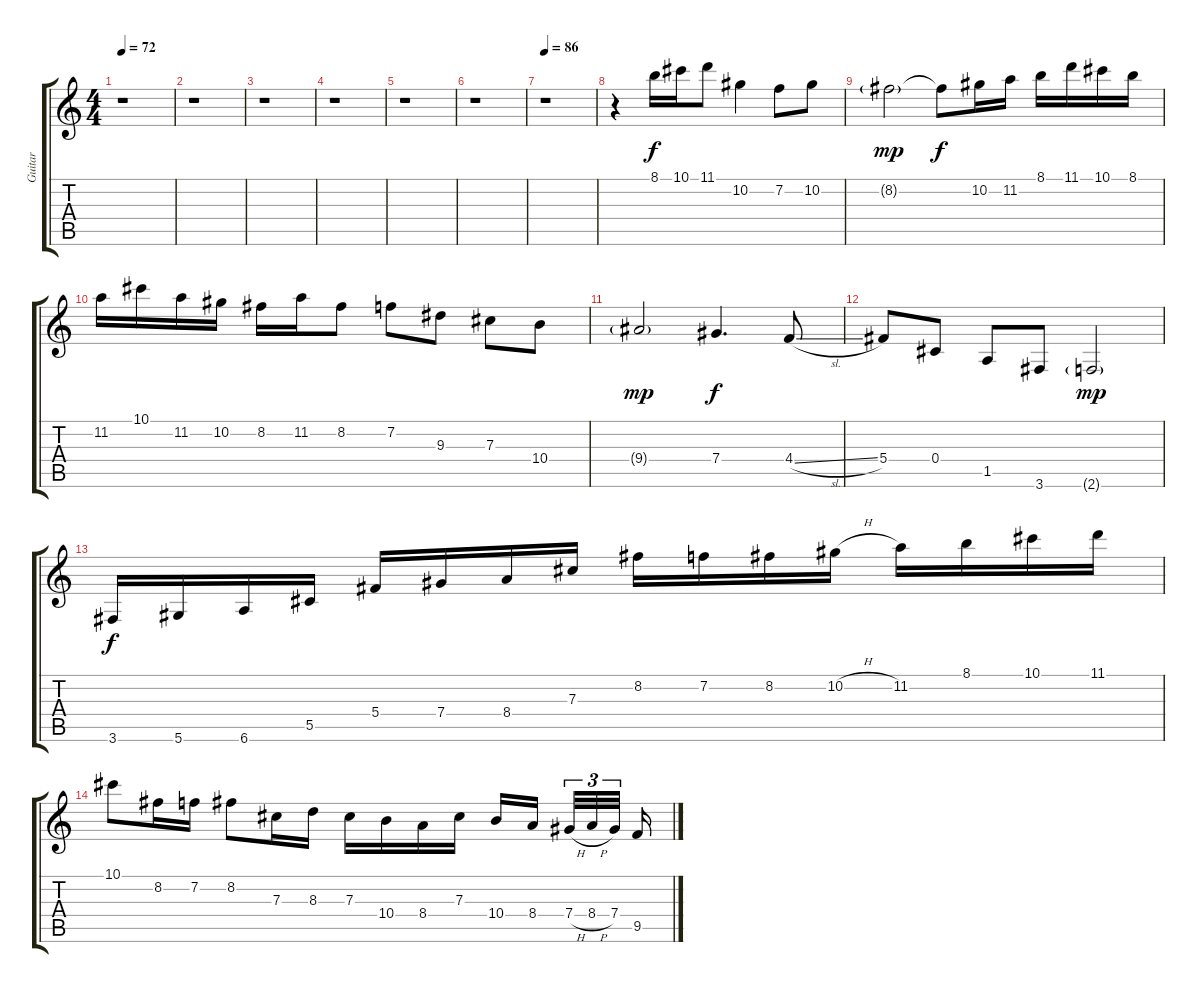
\track ("Guitar" "Guitar") {instrument acousticguitarsteel}
\staff {score tabs}
\tuning (Eb4 Bb3 Gb3 Db3 Ab2 Eb2) {hide}
\ts (4 4)
\tempo 72
\clef g2
\ks c
r.1{dy f} |
r.1 |
r.1 |
r.1 |
r.1 |
r.1 |
\tempo 86
r.1 |
r.4 8.1.16 10.1.16 11.1.8 10.2.4 7.2.8 10.2.8 |
8.2{g}.2{dy mp} 8.2{t}.8{dy f} 10.2.16 11.2.16 8.1.16 11.1.16 10.1.16 8.1.16 |
11.2.16 10.1.16 11.2.16 10.2.16 8.2.16 11.2.16 8.2.8 7.2.8 9.3.8 7.3.8 10.4.8 |
9.4{g}.2{dy mp} 7.4.4{d dy f} 4.4{sl}.8 |
5.4.8 0.4.8 1.5.8 3.6.8 2.6{g}.2{dy mp} |
3.6.16{dy f} 5.6.16 6.6.16 5.5.16 5.4.16 7.4.16 8.4.16 7.3.16 8.2.16 7.2.16 8.2.16 10.2{h}.16 11.2.16 8.1.16 10.1.16 11.1.16 |
10.1.8 8.2.16 7.2.16 8.2.8 7.3.16 8.3.16 7.3.16 10.4.16 8.4.16 7.3.16 10.4.16 8.4.16 7.4{h}.32{tu (3 2)} 8.4{h}.32{tu (3 2)} 7.4.32{tu (3 2)} 9.5.16
